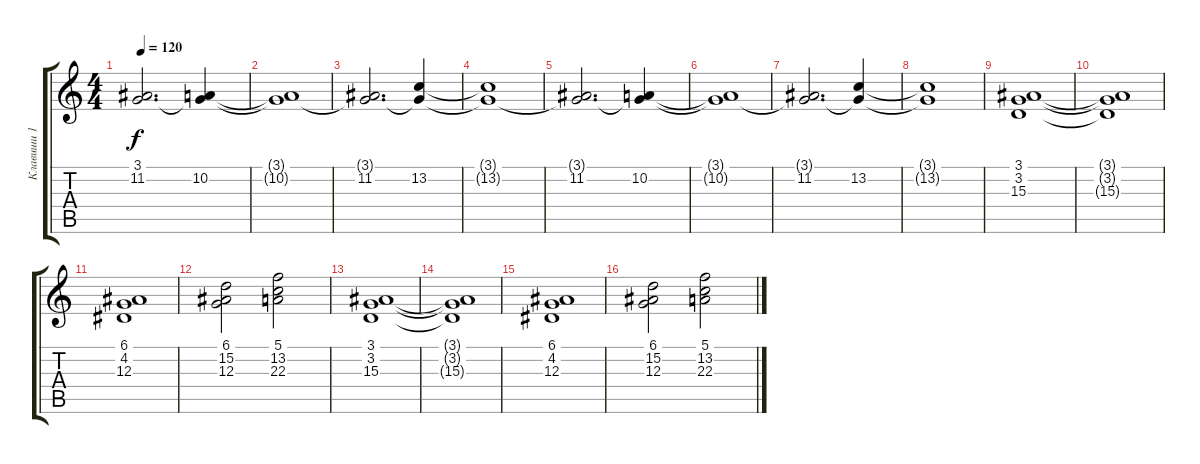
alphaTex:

\track ("Клавиши 1" "Клавиши 1") {instrument choiraahs}
\staff {score tabs}
\tuning (E4 B3 G3 D3 A2 E2) {hide}
\ts (4 4)
\tempo 120
\clef g2
\ks c
(3.1 11.2).2{d dy f} (3.1{t} 10.2).4 |
(3.1{t} 10.2{t}).1 |
(3.1{t} 11.2).2{d} (3.1{t} 13.2).4 |
(3.1{t} 13.2{t}).1 |
(3.1{t} 11.2).2{d} (3.1{t} 10.2).4 |
(3.1{t} 10.2{t}).1 |
(3.1{t} 11.2).2{d} (3.1{t} 13.2).4 |
(3.1{t} 13.2{t}).1 |
(3.1 3.2 15.3).1 |
(3.1{t} 3.2{t} 15.3{t}).1 |
(6.1 4.2 12.3).1 |
(6.1 15.2 12.3).2 (5.1 13.2 22.3).2 |
(3.1 3.2 15.3).1 |
(3.1{t} 3.2{t} 15.3{t}).1 |
(6.1 4.2 12.3).1 |
(6.1 15.2 12.3).2 (5.1 13.2 22.3).2
